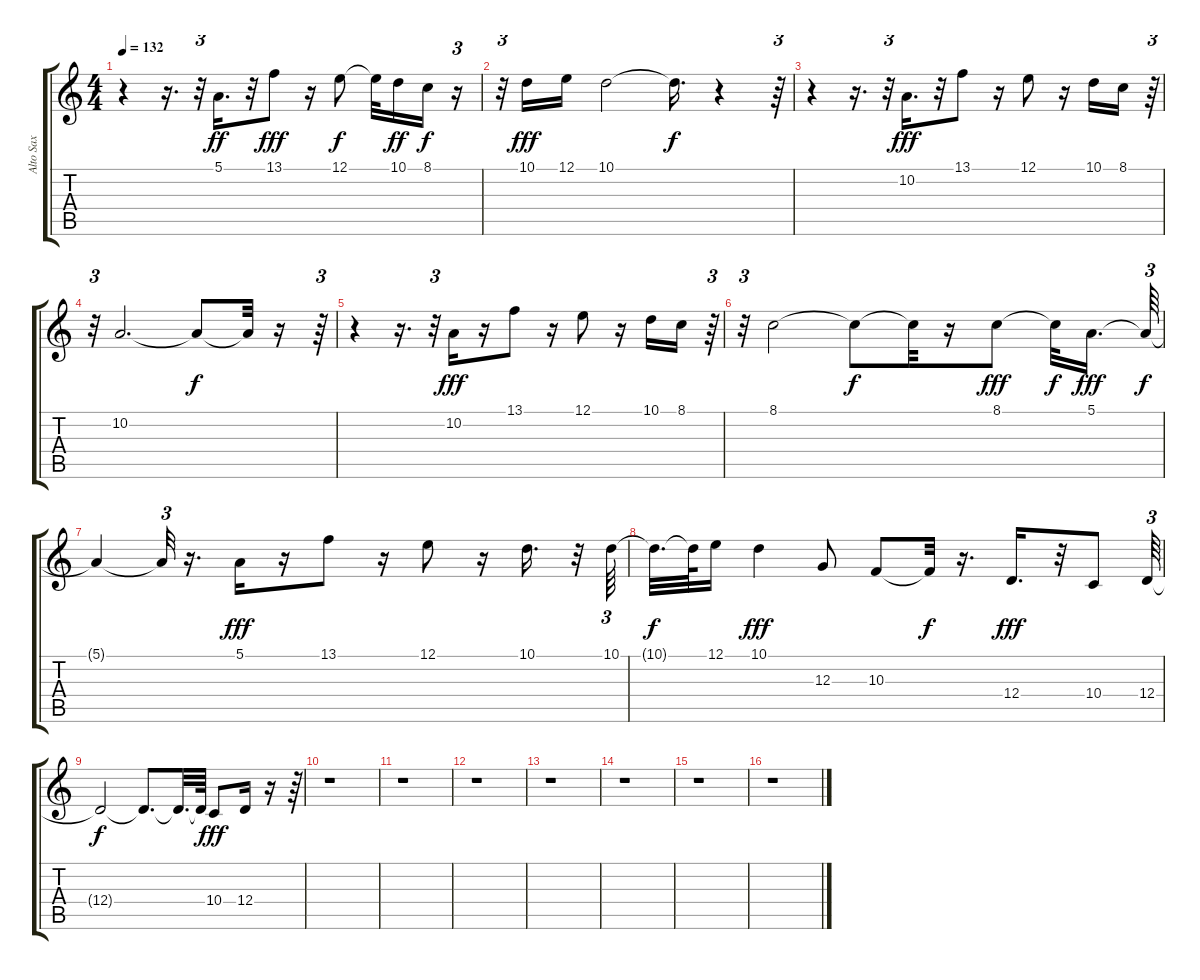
\track ("Alto Sax" "Alto Sax") {instrument altosax}
\staff {score tabs}
\tuning (E4 B3 G3 D3 A2 E2) {hide}
\ts (4 4)
\tempo 132
\clef g2
\ks c
r.4{dy f} r.16{d} r.32{tu (3 2)} 5.1.16{d dy ff} r.32 13.1.8{dy fff} r.16 12.1.8{dy f} 12.1{t}.32 10.1.16{dy ff} 8.1.16{dy f} r.16{tu (3 2)} |
r.32{tu (3 2)} 10.1.16{dy fff} 12.1.16 10.1.2 10.1{t}.16{d dy f} r.4 r.64{tu (3 2)} |
r.4 r.16{d} r.32{tu (3 2)} 10.2.16{d dy fff} r.32 13.1.8 r.16 12.1.8 r.16 10.1.16 8.1.16 r.64{tu (3 2)} |
r.32{tu (3 2)} 10.2.2{d} 10.2{t}.8{dy f} 10.2{t}.32 r.16 r.64{tu (3 2)} |
r.4 r.16{d} r.32{tu (3 2)} 10.2.16{dy fff} r.16 13.1.8 r.16 12.1.8 r.16 10.1.16 8.1.16 r.64{tu (3 2)} |
r.32{tu (3 2)} 8.1.2 8.1{t}.8{dy f} 8.1{t}.32 r.16 8.1.8{dy fff} 8.1{t}.32{dy f} 5.1.16{d dy fff beam splitsecondary} 5.1{t}.64{tu (3 2) dy f} |
5.1{t}.4 5.1{t}.32{tu (3 2)} r.16{d} 5.1.16{dy fff} r.16 13.1.8 r.16 12.1.8 r.16 10.1.16{d} r.32 10.1.64{tu (3 2)} |
10.1{t}.32{d dy f} 10.1{t}.64 12.1.16 10.1.4{dy fff} 12.3.8 10.3.8 10.3{t}.32{dy f} r.16{d} 12.4.16{d dy fff} r.32 10.4.8 12.4.64{tu (3 2)} |
12.4{t}.2{dy f} 12.4{t}.8{d} 12.4{t}.32{d} 12.4{t}.64 10.4.8{dy fff} 12.4.16 r.16 r.64{tu (3 2)} |
r.1 |
r.1 |
r.1 |
r.1 |
r.1 |
r.1 |
r.1
